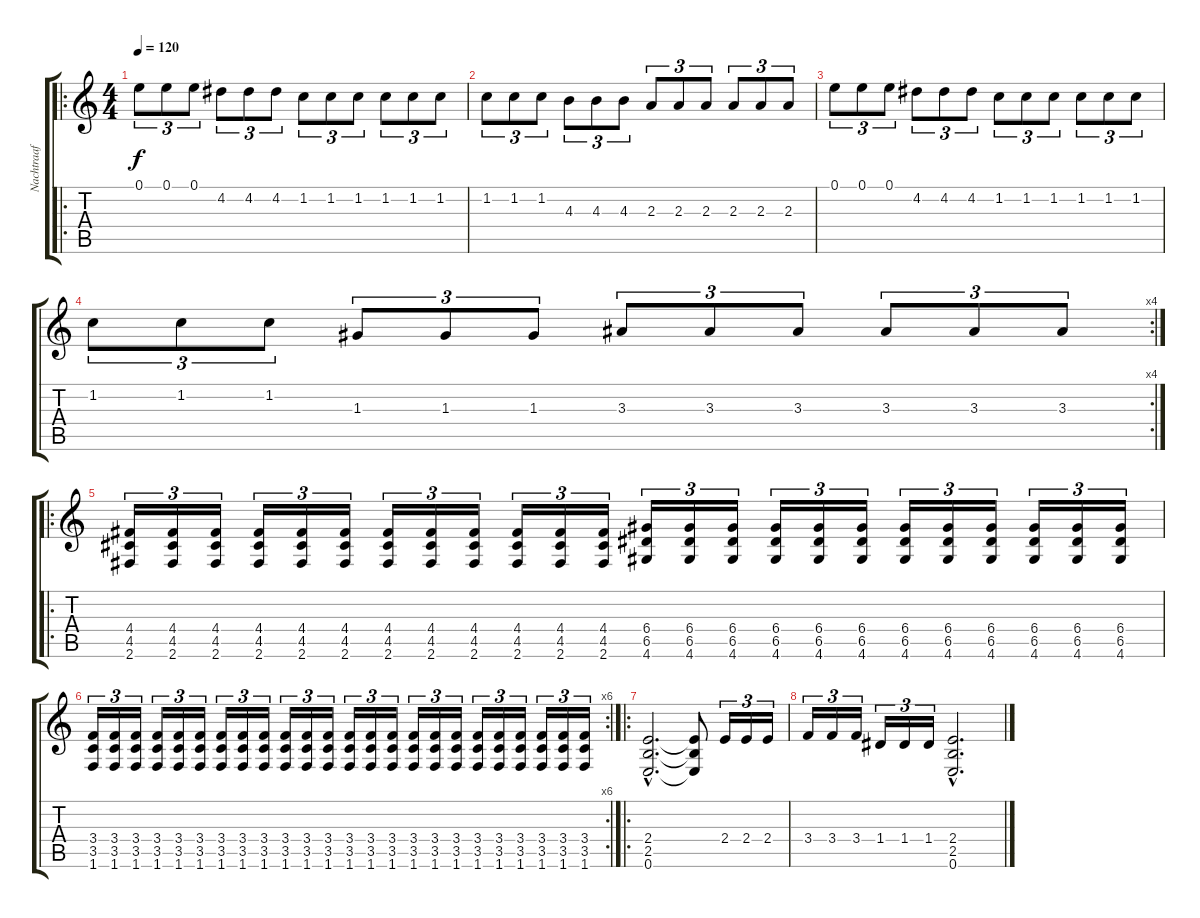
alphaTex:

\track ("Nachtraaf" "Nachtraaf") {instrument distortionguitar}
\staff {score tabs}
\tuning (E4 B3 G3 D3 A2 E2) {hide}
\ro
\ts (4 4)
\tempo 120
\clef g2
\ks c
0.1.8{tu (3 2) dy f} 0.1.8{tu (3 2)} 0.1.8{tu (3 2)} 4.2.8{tu (3 2)} 4.2.8{tu (3 2)} 4.2.8{tu (3 2)} 1.2.8{tu (3 2)} 1.2.8{tu (3 2)} 1.2.8{tu (3 2)} 1.2.8{tu (3 2)} 1.2.8{tu (3 2)} 1.2.8{tu (3 2)} |
1.2.8{tu (3 2)} 1.2.8{tu (3 2)} 1.2.8{tu (3 2)} 4.3.8{tu (3 2)} 4.3.8{tu (3 2)} 4.3.8{tu (3 2)} 2.3.8{tu (3 2)} 2.3.8{tu (3 2)} 2.3.8{tu (3 2)} 2.3.8{tu (3 2)} 2.3.8{tu (3 2)} 2.3.8{tu (3 2)} |
0.1.8{tu (3 2)} 0.1.8{tu (3 2)} 0.1.8{tu (3 2)} 4.2.8{tu (3 2)} 4.2.8{tu (3 2)} 4.2.8{tu (3 2)} 1.2.8{tu (3 2)} 1.2.8{tu (3 2)} 1.2.8{tu (3 2)} 1.2.8{tu (3 2)} 1.2.8{tu (3 2)} 1.2.8{tu (3 2)} |
\rc 4
1.2.8{tu (3 2)} 1.2.8{tu (3 2)} 1.2.8{tu (3 2)} 1.3.8{tu (3 2)} 1.3.8{tu (3 2)} 1.3.8{tu (3 2)} 3.3.8{tu (3 2)} 3.3.8{tu (3 2)} 3.3.8{tu (3 2)} 3.3.8{tu (3 2)} 3.3.8{tu (3 2)} 3.3.8{tu (3 2)} |
\ro
(4.4 4.5 2.6).16{tu (3 2)} (4.4 4.5 2.6).16{tu (3 2)} (4.4 4.5 2.6).16{tu (3 2)} (4.4 4.5 2.6).16{tu (3 2)} (4.4 4.5 2.6).16{tu (3 2)} (4.4 4.5 2.6).16{tu (3 2)} (4.4 4.5 2.6).16{tu (3 2)} (4.4 4.5 2.6).16{tu (3 2)} (4.4 4.5 2.6).16{tu (3 2)} (4.4 4.5 2.6).16{tu (3 2)} (4.4 4.5 2.6).16{tu (3 2)} (4.4 4.5 2.6).16{tu (3 2)} (6.4 6.5 4.6).16{tu (3 2)} (6.4 6.5 4.6).16{tu (3 2)} (6.4 6.5 4.6).16{tu (3 2)} (6.4 6.5 4.6).16{tu (3 2)} (6.4 6.5 4.6).16{tu (3 2)} (6.4 6.5 4.6).16{tu (3 2)} (6.4 6.5 4.6).16{tu (3 2)} (6.4 6.5 4.6).16{tu (3 2)} (6.4 6.5 4.6).16{tu (3 2)} (6.4 6.5 4.6).16{tu (3 2)} (6.4 6.5 4.6).16{tu (3 2)} (6.4 6.5 4.6).16{tu (3 2)} |
\rc 6
(3.4 3.5 1.6).16{tu (3 2)} (3.4 3.5 1.6).16{tu (3 2)} (3.4 3.5 1.6).16{tu (3 2)} (3.4 3.5 1.6).16{tu (3 2)} (3.4 3.5 1.6).16{tu (3 2)} (3.4 3.5 1.6).16{tu (3 2)} (3.4 3.5 1.6).16{tu (3 2)} (3.4 3.5 1.6).16{tu (3 2)} (3.4 3.5 1.6).16{tu (3 2)} (3.4 3.5 1.6).16{tu (3 2)} (3.4 3.5 1.6).16{tu (3 2)} (3.4 3.5 1.6).16{tu (3 2)} (3.4 3.5 1.6).16{tu (3 2)} (3.4 3.5 1.6).16{tu (3 2)} (3.4 3.5 1.6).16{tu (3 2)} (3.4 3.5 1.6).16{tu (3 2)} (3.4 3.5 1.6).16{tu (3 2)} (3.4 3.5 1.6).16{tu (3 2)} (3.4 3.5 1.6).16{tu (3 2)} (3.4 3.5 1.6).16{tu (3 2)} (3.4 3.5 1.6).16{tu (3 2)} (3.4 3.5 1.6).16{tu (3 2)} (3.4 3.5 1.6).16{tu (3 2)} (3.4 3.5 1.6).16{tu (3 2)} |
\ro
(2.4{hac} 2.5{hac} 0.6{hac}).2{d} (2.4{t} 2.5{t} 0.6{t}).8 2.4.16{tu (3 2)} 2.4.16{tu (3 2)} 2.4.16{tu (3 2)} |
3.4.16{tu (3 2)} 3.4.16{tu (3 2)} 3.4.16{tu (3 2)} 1.4.16{tu (3 2)} 1.4.16{tu (3 2)} 1.4.16{tu (3 2)} (2.4{hac} 2.5{hac} 0.6{hac}).2{d}
